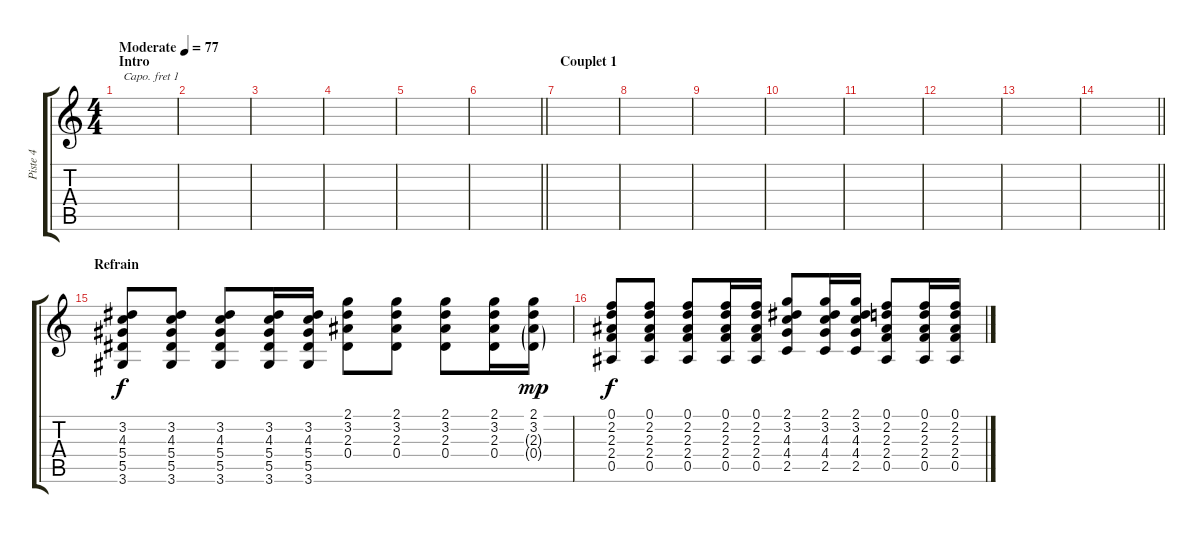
\track ("Piste 4" "Piste 4") {instrument electricguitarjazz}
\staff {score tabs}
\capo 1
\tuning (E4 B3 G3 D3 A2 E2) {hide}
\ts (4 4)
\section ("" "Intro")
\tempo (77 "Moderate")
\clef g2
\ks c
|
|
|
|
|
\barLineRight lightlight
|
\section ("" "Couplet 1")
|
|
|
|
|
|
|
\barLineRight lightlight
|
\section ("" "Refrain")
(3.2 4.3 5.4 5.5 3.6).8 (3.2 4.3 5.4 5.5 3.6).8 (3.2 4.3 5.4 5.5 3.6).8 (3.2 4.3 5.4 5.5 3.6).16 (3.2 4.3 5.4 5.5 3.6).16 (2.1 3.2 2.3 0.4).8 (2.1 3.2 2.3 0.4).8 (2.1 3.2 2.3 0.4).8 (2.1 3.2 2.3 0.4).16 (2.1 3.2 2.3{g} 0.4{g}).16{dy mp} |
(0.1 2.2 2.3 2.4 0.5).8{dy f} (0.1 2.2 2.3 2.4 0.5).8 (0.1 2.2 2.3 2.4 0.5).8 (0.1 2.2 2.3 2.4 0.5).16 (0.1 2.2 2.3 2.4 0.5).16 (2.1 3.2 4.3 4.4 2.5).8 (2.1 3.2 4.3 4.4 2.5).16 (2.1 3.2 4.3 4.4 2.5).16 (0.1 2.2 2.3 2.4 0.5).8 (0.1 2.2 2.3 2.4 0.5).16 (0.1 2.2 2.3 2.4 0.5).16
